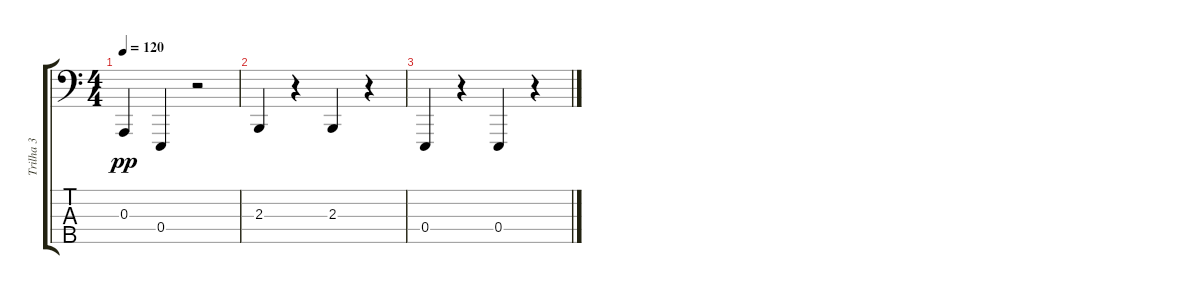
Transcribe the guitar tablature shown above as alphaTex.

\track ("Trilha 3" "Trilha 3") {instrument acousticgrandpiano}
\staff {score tabs}
\tuning (G2 D2 A1 E1 B0) {hide}
\ts (4 4)
\tempo 120
\clef f4
\ks c
0.3.4{dy pp} 0.4.4 r.2 |
2.3.4 r.4 2.3.4 r.4 |
0.4.4 r.4 0.4.4 r.4
